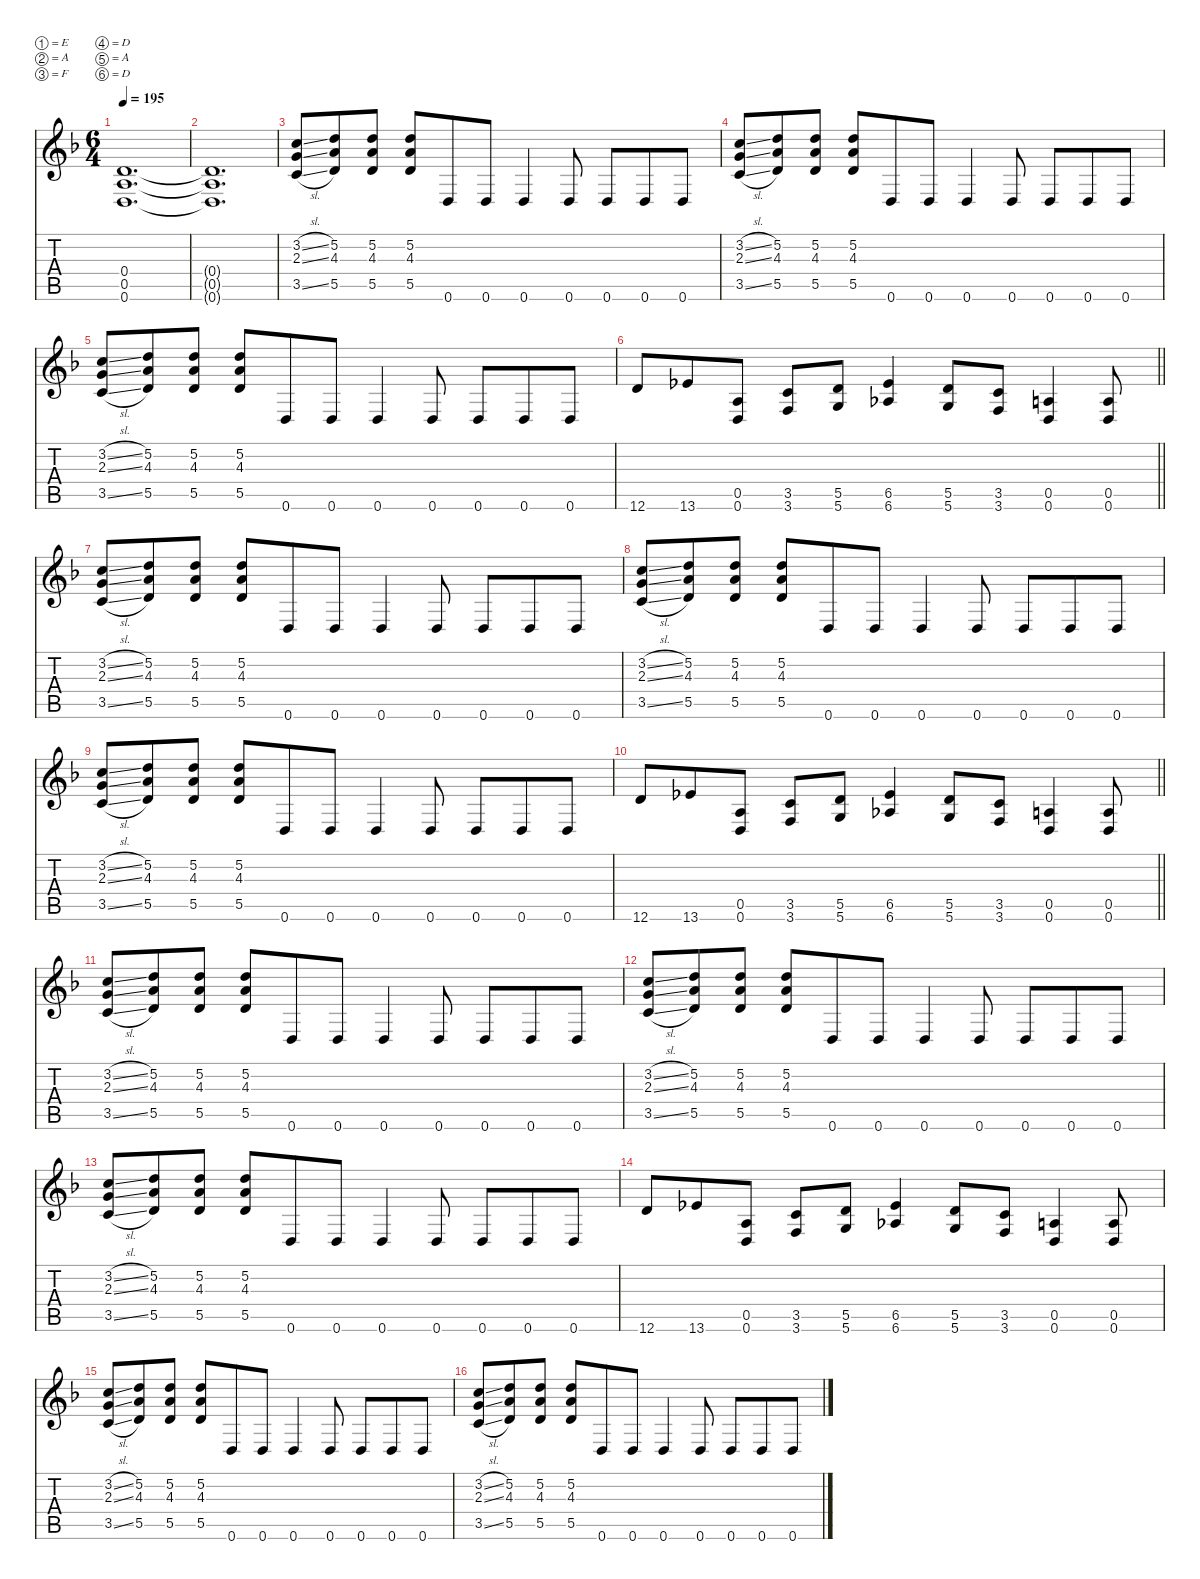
\defaultSystemsLayout 4
\hideDynamics
\bracketExtendMode nobrackets
\singleTrackTrackNamePolicy hidden
\multiTrackTrackNamePolicy hidden
\firstSystemTrackNameMode fullname
\firstSystemTrackNameOrientation horizontal
\otherSystemsTrackNameOrientation horizontal
\track ("Guitar 1" "dist.guit.") {defaultSystemsLayout 4 mute instrument distortionguitar}
\staff {score tabs}
\tuning (E4 A3 F3 D3 A2 D2)
\ts (6 4)
\beaming (8 3 3 3 3)
\tempo 195
\clef g2
\ks dminor
(0.4{acc forcenatural} 0.5{acc forcenatural} 0.6{acc forcenatural}).1{d dy f instrument distortionguitar beam Up} |
(0.4{t acc forcenatural} 0.5{t acc forcenatural} 0.6{t acc forcenatural}).1{d beam Up} |
(3.2{sl acc forcenatural} 2.3{sl acc forcenatural} 3.5{sl acc forcenatural}).8{beam Up} (5.2{acc forcenatural} 4.3{acc forcenatural} 5.5{acc forcenatural}).8{beam Up} (5.2{acc forcenatural} 4.3{acc forcenatural} 5.5{acc forcenatural}).8{beam Up} (5.2{acc forcenatural} 4.3{acc forcenatural} 5.5{acc forcenatural}).8{beam Up} 0.6{acc forcenatural}.8{beam Up} 0.6{acc forcenatural}.8{beam Up} 0.6{acc forcenatural}.4{beam Up} 0.6{acc forcenatural}.8{beam Up} 0.6{acc forcenatural}.8{beam Up} 0.6{acc forcenatural}.8{beam Up} 0.6{acc forcenatural}.8{beam Up} |
(3.2{sl acc forcenatural} 2.3{sl acc forcenatural} 3.5{sl acc forcenatural}).8{beam Up} (5.2{acc forcenatural} 4.3{acc forcenatural} 5.5{acc forcenatural}).8{beam Up} (5.2{acc forcenatural} 4.3{acc forcenatural} 5.5{acc forcenatural}).8{beam Up} (5.2{acc forcenatural} 4.3{acc forcenatural} 5.5{acc forcenatural}).8{beam Up} 0.6{acc forcenatural}.8{beam Up} 0.6{acc forcenatural}.8{beam Up} 0.6{acc forcenatural}.4{beam Up} 0.6{acc forcenatural}.8{beam Up} 0.6{acc forcenatural}.8{beam Up} 0.6{acc forcenatural}.8{beam Up} 0.6{acc forcenatural}.8{beam Up} |
(3.2{sl acc forcenatural} 2.3{sl acc forcenatural} 3.5{sl acc forcenatural}).8{beam Up} (5.2{acc forcenatural} 4.3{acc forcenatural} 5.5{acc forcenatural}).8{beam Up} (5.2{acc forcenatural} 4.3{acc forcenatural} 5.5{acc forcenatural}).8{beam Up} (5.2{acc forcenatural} 4.3{acc forcenatural} 5.5{acc forcenatural}).8{beam Up} 0.6{acc forcenatural}.8{beam Up} 0.6{acc forcenatural}.8{beam Up} 0.6{acc forcenatural}.4{beam Up} 0.6{acc forcenatural}.8{beam Up} 0.6{acc forcenatural}.8{beam Up} 0.6{acc forcenatural}.8{beam Up} 0.6{acc forcenatural}.8{beam Up} |
\barLineRight lightlight
12.6{acc forcenatural}.8{beam Up} 13.6{acc b}.8{beam Up} (0.5{acc forcenatural} 0.6{acc forcenatural}).8{beam Up} (3.5{acc forcenatural} 3.6{acc forcenatural}).8{beam Up} (5.5{acc forcenatural} 5.6{acc forcenatural}).8{beam Up} (6.5{acc b} 6.6{acc b}).4{beam Up} (5.5{acc forcenatural} 5.6{acc forcenatural}).8{beam Up} (3.5{acc forcenatural} 3.6{acc forcenatural}).8{beam Up} (0.5{acc forcenatural} 0.6{acc forcenatural}).4{beam Up} (0.5{acc forcenatural} 0.6{acc forcenatural}).8{beam Up} |
(3.2{sl acc forcenatural} 2.3{sl acc forcenatural} 3.5{sl acc forcenatural}).8{beam Up} (5.2{acc forcenatural} 4.3{acc forcenatural} 5.5{acc forcenatural}).8{beam Up} (5.2{acc forcenatural} 4.3{acc forcenatural} 5.5{acc forcenatural}).8{beam Up} (5.2{acc forcenatural} 4.3{acc forcenatural} 5.5{acc forcenatural}).8{beam Up} 0.6{acc forcenatural}.8{beam Up} 0.6{acc forcenatural}.8{beam Up} 0.6{acc forcenatural}.4{beam Up} 0.6{acc forcenatural}.8{beam Up} 0.6{acc forcenatural}.8{beam Up} 0.6{acc forcenatural}.8{beam Up} 0.6{acc forcenatural}.8{beam Up} |
(3.2{sl acc forcenatural} 2.3{sl acc forcenatural} 3.5{sl acc forcenatural}).8{beam Up} (5.2{acc forcenatural} 4.3{acc forcenatural} 5.5{acc forcenatural}).8{beam Up} (5.2{acc forcenatural} 4.3{acc forcenatural} 5.5{acc forcenatural}).8{beam Up} (5.2{acc forcenatural} 4.3{acc forcenatural} 5.5{acc forcenatural}).8{beam Up} 0.6{acc forcenatural}.8{beam Up} 0.6{acc forcenatural}.8{beam Up} 0.6{acc forcenatural}.4{beam Up} 0.6{acc forcenatural}.8{beam Up} 0.6{acc forcenatural}.8{beam Up} 0.6{acc forcenatural}.8{beam Up} 0.6{acc forcenatural}.8{beam Up} |
(3.2{sl acc forcenatural} 2.3{sl acc forcenatural} 3.5{sl acc forcenatural}).8{beam Up} (5.2{acc forcenatural} 4.3{acc forcenatural} 5.5{acc forcenatural}).8{beam Up} (5.2{acc forcenatural} 4.3{acc forcenatural} 5.5{acc forcenatural}).8{beam Up} (5.2{acc forcenatural} 4.3{acc forcenatural} 5.5{acc forcenatural}).8{beam Up} 0.6{acc forcenatural}.8{beam Up} 0.6{acc forcenatural}.8{beam Up} 0.6{acc forcenatural}.4{beam Up} 0.6{acc forcenatural}.8{beam Up} 0.6{acc forcenatural}.8{beam Up} 0.6{acc forcenatural}.8{beam Up} 0.6{acc forcenatural}.8{beam Up} |
\barLineRight lightlight
12.6{acc forcenatural}.8{beam Up} 13.6{acc b}.8{beam Up} (0.5{acc forcenatural} 0.6{acc forcenatural}).8{beam Up} (3.5{acc forcenatural} 3.6{acc forcenatural}).8{beam Up} (5.5{acc forcenatural} 5.6{acc forcenatural}).8{beam Up} (6.5{acc b} 6.6{acc b}).4{beam Up} (5.5{acc forcenatural} 5.6{acc forcenatural}).8{beam Up} (3.5{acc forcenatural} 3.6{acc forcenatural}).8{beam Up} (0.5{acc forcenatural} 0.6{acc forcenatural}).4{beam Up} (0.5{acc forcenatural} 0.6{acc forcenatural}).8{beam Up} |
(3.2{sl acc forcenatural} 2.3{sl acc forcenatural} 3.5{sl acc forcenatural}).8{beam Up} (5.2{acc forcenatural} 4.3{acc forcenatural} 5.5{acc forcenatural}).8{beam Up} (5.2{acc forcenatural} 4.3{acc forcenatural} 5.5{acc forcenatural}).8{beam Up} (5.2{acc forcenatural} 4.3{acc forcenatural} 5.5{acc forcenatural}).8{beam Up} 0.6{acc forcenatural}.8{beam Up} 0.6{acc forcenatural}.8{beam Up} 0.6{acc forcenatural}.4{beam Up} 0.6{acc forcenatural}.8{beam Up} 0.6{acc forcenatural}.8{beam Up} 0.6{acc forcenatural}.8{beam Up} 0.6{acc forcenatural}.8{beam Up} |
(3.2{sl acc forcenatural} 2.3{sl acc forcenatural} 3.5{sl acc forcenatural}).8{beam Up} (5.2{acc forcenatural} 4.3{acc forcenatural} 5.5{acc forcenatural}).8{beam Up} (5.2{acc forcenatural} 4.3{acc forcenatural} 5.5{acc forcenatural}).8{beam Up} (5.2{acc forcenatural} 4.3{acc forcenatural} 5.5{acc forcenatural}).8{beam Up} 0.6{acc forcenatural}.8{beam Up} 0.6{acc forcenatural}.8{beam Up} 0.6{acc forcenatural}.4{beam Up} 0.6{acc forcenatural}.8{beam Up} 0.6{acc forcenatural}.8{beam Up} 0.6{acc forcenatural}.8{beam Up} 0.6{acc forcenatural}.8{beam Up} |
(3.2{sl acc forcenatural} 2.3{sl acc forcenatural} 3.5{sl acc forcenatural}).8{beam Up} (5.2{acc forcenatural} 4.3{acc forcenatural} 5.5{acc forcenatural}).8{beam Up} (5.2{acc forcenatural} 4.3{acc forcenatural} 5.5{acc forcenatural}).8{beam Up} (5.2{acc forcenatural} 4.3{acc forcenatural} 5.5{acc forcenatural}).8{beam Up} 0.6{acc forcenatural}.8{beam Up} 0.6{acc forcenatural}.8{beam Up} 0.6{acc forcenatural}.4{beam Up} 0.6{acc forcenatural}.8{beam Up} 0.6{acc forcenatural}.8{beam Up} 0.6{acc forcenatural}.8{beam Up} 0.6{acc forcenatural}.8{beam Up} |
12.6{acc forcenatural}.8{beam Up} 13.6{acc b}.8{beam Up} (0.5{acc forcenatural} 0.6{acc forcenatural}).8{beam Up} (3.5{acc forcenatural} 3.6{acc forcenatural}).8{beam Up} (5.5{acc forcenatural} 5.6{acc forcenatural}).8{beam Up} (6.5{acc b} 6.6{acc b}).4{beam Up} (5.5{acc forcenatural} 5.6{acc forcenatural}).8{beam Up} (3.5{acc forcenatural} 3.6{acc forcenatural}).8{beam Up} (0.5{acc forcenatural} 0.6{acc forcenatural}).4{beam Up} (0.5{acc forcenatural} 0.6{acc forcenatural}).8{beam Up} |
(3.2{sl acc forcenatural} 2.3{sl acc forcenatural} 3.5{sl acc forcenatural}).8{beam Up} (5.2{acc forcenatural} 4.3{acc forcenatural} 5.5{acc forcenatural}).8{beam Up} (5.2{acc forcenatural} 4.3{acc forcenatural} 5.5{acc forcenatural}).8{beam Up} (5.2{acc forcenatural} 4.3{acc forcenatural} 5.5{acc forcenatural}).8{beam Up} 0.6{acc forcenatural}.8{beam Up} 0.6{acc forcenatural}.8{beam Up} 0.6{acc forcenatural}.4{beam Up} 0.6{acc forcenatural}.8{beam Up} 0.6{acc forcenatural}.8{beam Up} 0.6{acc forcenatural}.8{beam Up} 0.6{acc forcenatural}.8{beam Up} |
(3.2{sl acc forcenatural} 2.3{sl acc forcenatural} 3.5{sl acc forcenatural}).8{beam Up} (5.2{acc forcenatural} 4.3{acc forcenatural} 5.5{acc forcenatural}).8{beam Up} (5.2{acc forcenatural} 4.3{acc forcenatural} 5.5{acc forcenatural}).8{beam Up} (5.2{acc forcenatural} 4.3{acc forcenatural} 5.5{acc forcenatural}).8{beam Up} 0.6{acc forcenatural}.8{beam Up} 0.6{acc forcenatural}.8{beam Up} 0.6{acc forcenatural}.4{beam Up} 0.6{acc forcenatural}.8{beam Up} 0.6{acc forcenatural}.8{beam Up} 0.6{acc forcenatural}.8{beam Up} 0.6{acc forcenatural}.8{beam Up}
